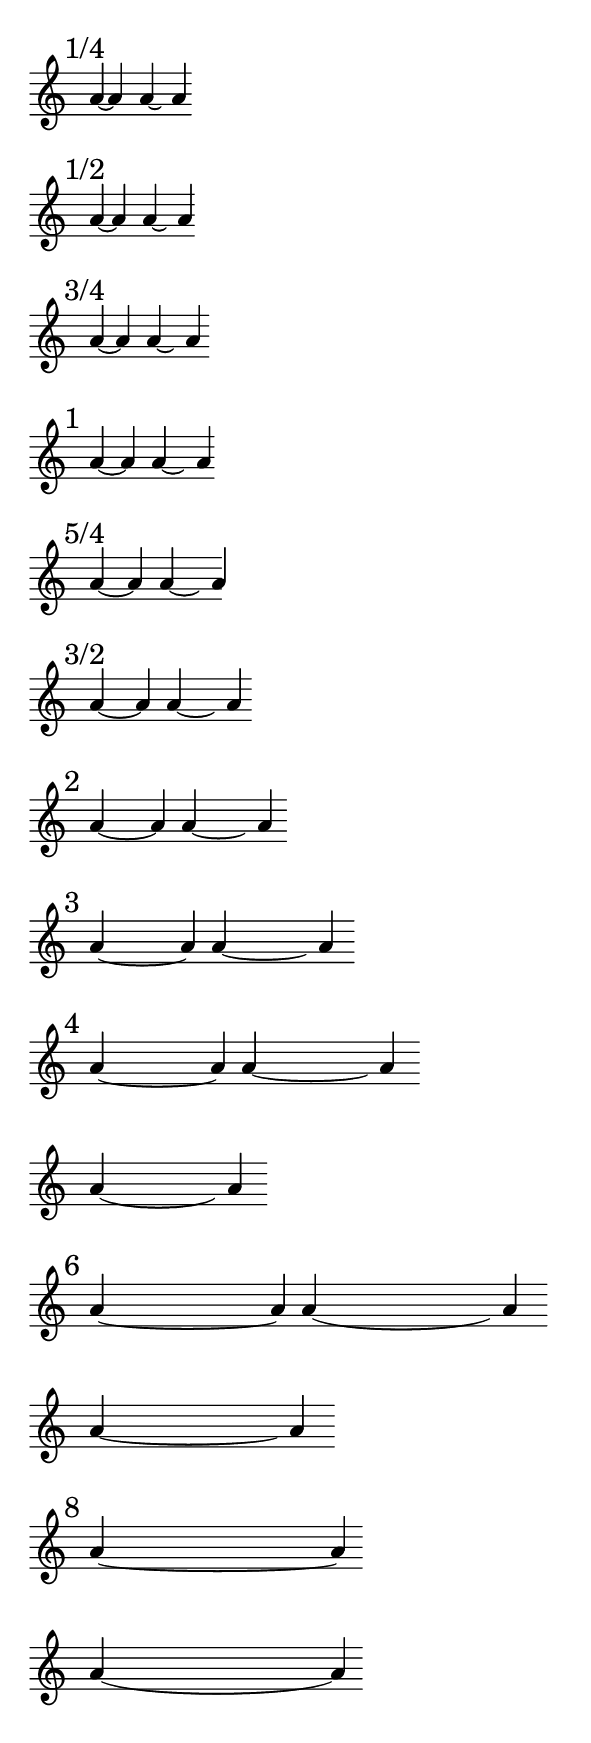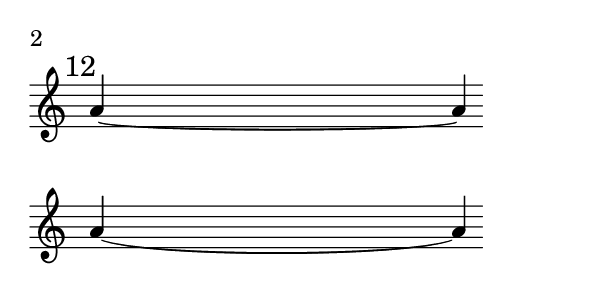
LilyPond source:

\version "2.16.2"

\paper { indent = 0  ragged-right = ##t paper-width = 10 \cm line-width = 9 \cm }

br = { \bar "" \break }

% #(set-global-staff-size 10)

\transpose d a

\new Staff \with { \override StaffSymbol #'line-count = #5 \remove Time_signature_engraver } { \time 9999/1 \set tieWaitForNote = ##t
    \mark "1/4"
    d'4*1/4 ~ d'4
    \bar "" 
    <<
      {
        \once \override Tie #'control-points = 
        #'((0.888 . -1.22) (1.132 . -1.55) (1.813 . -1.55) (2.057 . -1.22))
        d'4*1/2 ~ \hideNotes d' \unHideNotes
      }
      \new Voice { 
        \once \override Stem #'extra-offset = #'(1.82 . 0)
        \once \override NoteHead #'extra-offset = #'(1.82 . 0) 
        d'4
      }
    >>
    \br 
    
    \mark "1/2"
    d'4*1/2 ~ d'4
    \bar "" 
    <<
      {
        \once \override Tie #'control-points = 
        #'((0.938 . -1.22) (1.217 . -1.6) (1.948 . -1.6) (2.247 . -1.22))
        d'4*1/2 ~ \hideNotes d' \unHideNotes
      }
      \new Voice { 
        \once \override Stem #'extra-offset = #'(2.11 . 0)
        \once \override NoteHead #'extra-offset = #'(2.11 . 0) 
        d'4
      }
    >>
    \br
    
    \mark "3/4"
    d'4*3/4 ~ d'4
    \bar "" 
    <<
      {
        \once \override Tie #'control-points = 
        #'((0.988 . -1.22) (1.336 . -1.65) (2.198 . -1.65) (2.547 . -1.22))
        d'4 ~ \hideNotes d' \unHideNotes
      }
      \new Voice { 
        \once \override Stem #'extra-offset = #'(2.51 . 0)
        \once \override NoteHead #'extra-offset = #'(2.51 . 0) 
        d'4
      }
    >>
    \br
    
    \mark "1"
    d'4 ~ d'4
    \bar "" 
    <<
      {
        \once \override Tie #'control-points = 
        #'((0.988 . -1.22) (1.446 . -1.7) (2.579 . -1.7) (3.037 . -1.22))
        d'4 ~ \hideNotes d' \unHideNotes
      }
      \new Voice { 
        \once \override Stem #'extra-offset = #'(3.00 . 0)
        \once \override NoteHead #'extra-offset = #'(3.00 . 0) 
        d'4
      }
    >>
    \br
    
    \mark "5/4"
    d'4 ~ s16 d'4
    \bar "" 
    <<
      {
        \once \override Tie #'control-points = 
        #'((0.988 . -1.22) (1.614 . -1.8) (3.161 . -1.8) (3.787 . -1.22))
        d'4 ~ \hideNotes d' \unHideNotes
      }
      \new Voice { 
        \once \override Stem #'extra-offset = #'(3.75 . 0)
        \once \override NoteHead #'extra-offset = #'(3.75 . 0) 
        d'4
      }
    >>
    \br
    
    \mark "3/2"
    d'4 ~ s8 d'4
    \bar "" 
    <<
      {
        \once \override Tie #'control-points = 
        #'((0.988 . -1.22) (1.682 . -1.84) (3.843 . -1.84) (4.537 . -1.22))
        d'4*3/2 ~ \hideNotes d' \unHideNotes
      }
      \new Voice { 
        \once \override Stem #'extra-offset = #'(4.5 . 0)
        \once \override NoteHead #'extra-offset = #'(4.5 . 0) 
        d'4
      }
    >>
    \br
    
    \mark "2"
    d'4 ~ s4 d'4
    \bar "" 
    <<
      {
        \once \override Tie #'control-points = 
        #'((0.988 . -1.22) (1.817 . -1.88) (5.208 . -1.88) (6.037 . -1.22))
        d'4*2 ~ \hideNotes d' \unHideNotes
      }
      \new Voice { 
        \once \override Stem #'extra-offset = #'(6.00 . 0)
        \once \override NoteHead #'extra-offset = #'(6.00 . 0) 
        d'4
      }
    >>
    \br
    
    \mark "3"
    d'4 ~ s2 d'4
    \bar ""
    <<
      {
        \once \override Tie #'control-points = 
        #'((0.988 . -1.22) (2.166 . -1.92) (7.752 . -1.92) (9.037 . -1.22))
        d'4*3 ~ \hideNotes d' \unHideNotes
      }
      \new Voice { 
        \once \override Stem #'extra-offset = #'(9.00 . 0)
        \once \override NoteHead #'extra-offset = #'(9.00 . 0) 
        d'4
      }
    >>
    \br
    
    \mark "4"
    d'4 ~ s2. d'4
    \bar "" 
    <<
      {
        \once \override Tie #'control-points = 
        #'((0.988 . -1.17) (2.673 . -1.96) (10.667 . -1.96) (12.037 . -1.17))
        d'4*4 ~ \hideNotes d' \unHideNotes
      }
      \new Voice { 
        \once \override Stem #'extra-offset = #'(12.00 . 0)
        \once \override NoteHead #'extra-offset = #'(12.00 . 0) 
        d'4
      }
    >>
    \bar "" 
    <<
      {
        \once \override Tie #'control-points = 
        #'((0.988 . -1.37) (2.773 . -2.6) (10.567 . -2.6) (12.037 . -1.37))
        d'4*4 ~ \hideNotes d' \unHideNotes
      }
      \new Voice { 
        \once \override Stem #'extra-offset = #'(12.00 . 0)
        \once \override NoteHead #'extra-offset = #'(12.00 . 0) 
        d'4
      }
    >>
    \br
    
    \mark "6"
    d'4 ~ s1 s4 d'4
    \bar "" 
    <<
      {
        \once \override Tie #'control-points = 
        #'((0.988 . -1.32) (3.688 . -2.7) (15.337 . -2.7) (18.037 . -1.32))
        d'4*6 ~ \hideNotes d' \unHideNotes
      }
      \new Voice { 
        \once \override Stem #'extra-offset = #'(18.00 . 0)
        \once \override NoteHead #'extra-offset = #'(18.00 . 0) 
        d'4
      }
    >>
    \bar "" 
    <<
      {
        \once \override Tie #'control-points = 
        #'((0.988 . -1.12) (3.288 . -2) (15.737 . -2) (18.037 . -1.12))
        d'4*6 ~ \hideNotes d' \unHideNotes
      }
      \new Voice { 
        \once \override Stem #'extra-offset = #'(18.00 . 0)
        \once \override NoteHead #'extra-offset = #'(18.00 . 0) 
        d'4
      }
    >>
    \br
    
    \mark "8"
    d'4 ~ s1.. d'4
    \bar "" 
    \shape Tie #'((0.3 . 0.3)(2 . -0.3)(-2.15 . -0.3)(-0.45 . 0.3))
    d'4 ~ s1.. d'4
    \br
    
    \mark "12"
    d'4 ~ s1 s1 s2. d'4
    \bar "" 
    \shape Tie #'((0.3 . 0.3)(3 . -0.4)(-3.15 . -0.4)(-0.45 . 0.3))
    d'4 ~ s1 s1 s2. d'4
    \br
        
    
  }